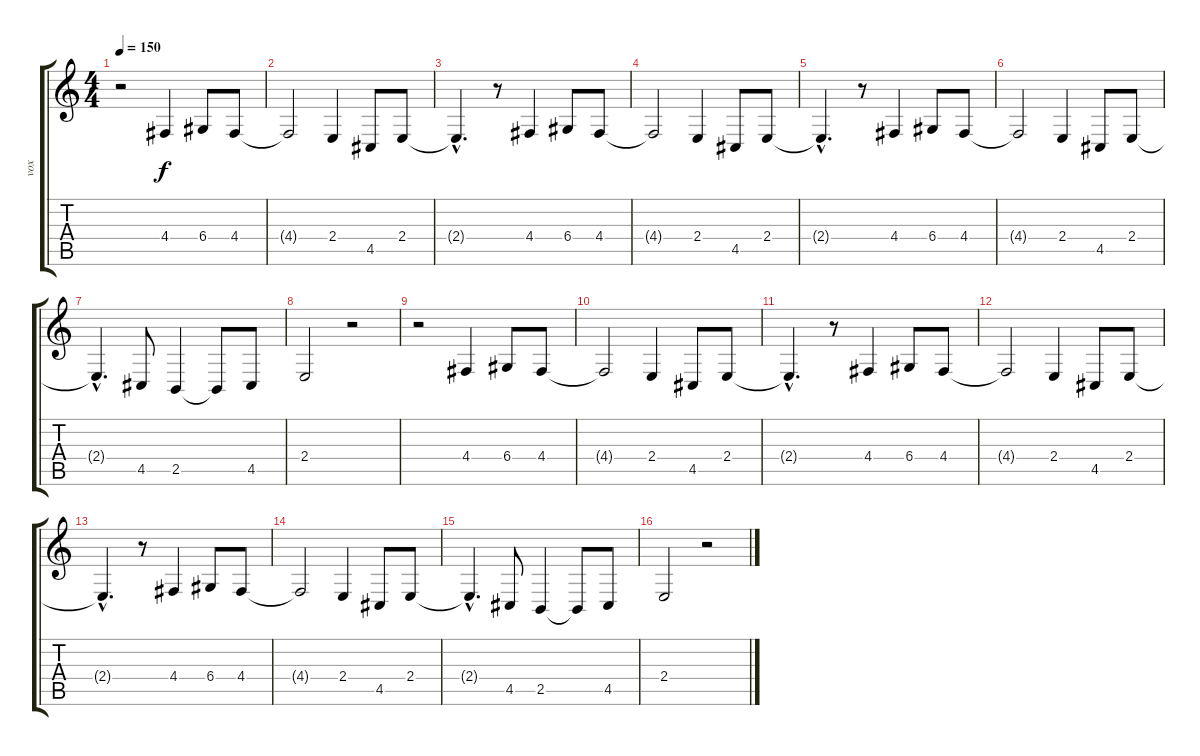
\track ("vox" "vox") {instrument synthvoice}
\staff {score tabs}
\tuning (E4 B3 G3 D3 A2 E2) {hide}
\ts (4 4)
\tempo 150
\clef g2
\ks c
r.2{dy f} 4.4.4 6.4.8 4.4.8 |
4.4{t}.2 2.4.4 4.5.8 2.4.8 |
2.4{hac t}.4{d} r.8 4.4.4 6.4.8 4.4.8 |
4.4{t}.2 2.4.4 4.5.8 2.4.8 |
2.4{hac t}.4{d} r.8 4.4.4 6.4.8 4.4.8 |
4.4{t}.2 2.4.4 4.5.8 2.4.8 |
2.4{hac t}.4{d} 4.5.8 2.5.4 2.5{t}.8 4.5.8 |
2.4.2 r.2 |
r.2 4.4.4 6.4.8 4.4.8 |
4.4{t}.2 2.4.4 4.5.8 2.4.8 |
2.4{hac t}.4{d} r.8 4.4.4 6.4.8 4.4.8 |
4.4{t}.2 2.4.4 4.5.8 2.4.8 |
2.4{hac t}.4{d} r.8 4.4.4 6.4.8 4.4.8 |
4.4{t}.2 2.4.4 4.5.8 2.4.8 |
2.4{hac t}.4{d} 4.5.8 2.5.4 2.5{t}.8 4.5.8 |
2.4.2 r.2
